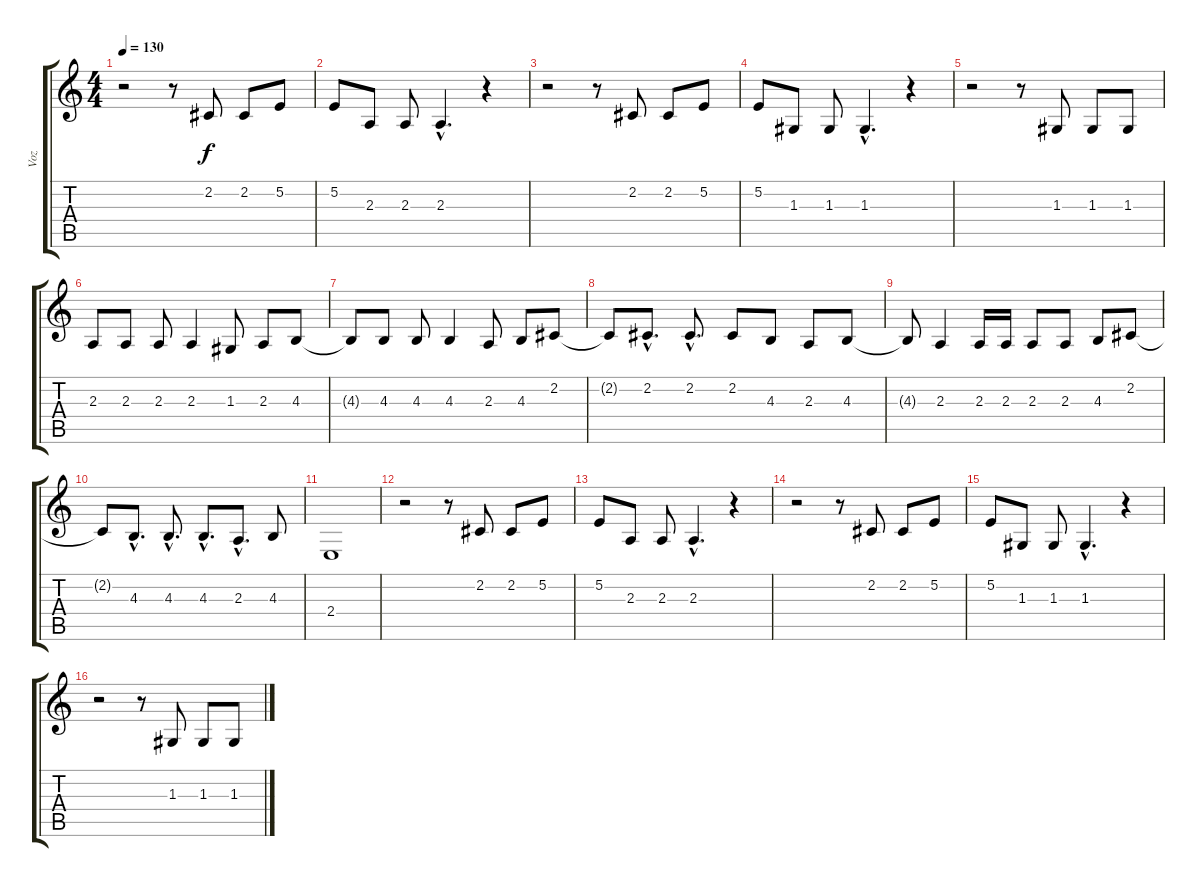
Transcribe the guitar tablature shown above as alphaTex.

\track ("Voz" "Voz") {instrument lead2sawtooth}
\staff {score tabs}
\tuning (E4 B3 G3 D3 A2 E2) {hide}
\ts (4 4)
\tempo 130
\clef g2
\ks c
r.2{dy f} r.8 2.2.8 2.2.8 5.2.8 |
5.2.8 2.3.8 2.3.8 2.3{hac}.4{d} r.4 |
r.2 r.8 2.2.8 2.2.8 5.2.8 |
5.2.8 1.3.8 1.3.8 1.3{hac}.4{d} r.4 |
r.2 r.8 1.3.8 1.3.8 1.3.8 |
2.3.8 2.3.8 2.3.8 2.3.4 1.3.8 2.3.8 4.3.8 |
4.3{t}.8 4.3.8 4.3.8 4.3.4 2.3.8 4.3.8 2.2.8 |
2.2{t}.8 2.2{hac}.8{d} 2.2{hac}.8{d} 2.2.8 4.3.8 2.3.8 4.3.8 |
4.3{t}.8 2.3.4 2.3.16 2.3.16 2.3.8 2.3.8 4.3.8 2.2.8 |
2.2{t}.8 4.3{hac}.8{d} 4.3{hac}.8{d} 4.3{hac}.8{d} 2.3{hac}.8{d} 4.3.8 |
2.4.1 |
r.2 r.8 2.2.8 2.2.8 5.2.8 |
5.2.8 2.3.8 2.3.8 2.3{hac}.4{d} r.4 |
r.2 r.8 2.2.8 2.2.8 5.2.8 |
5.2.8 1.3.8 1.3.8 1.3{hac}.4{d} r.4 |
r.2 r.8 1.3.8 1.3.8 1.3.8
